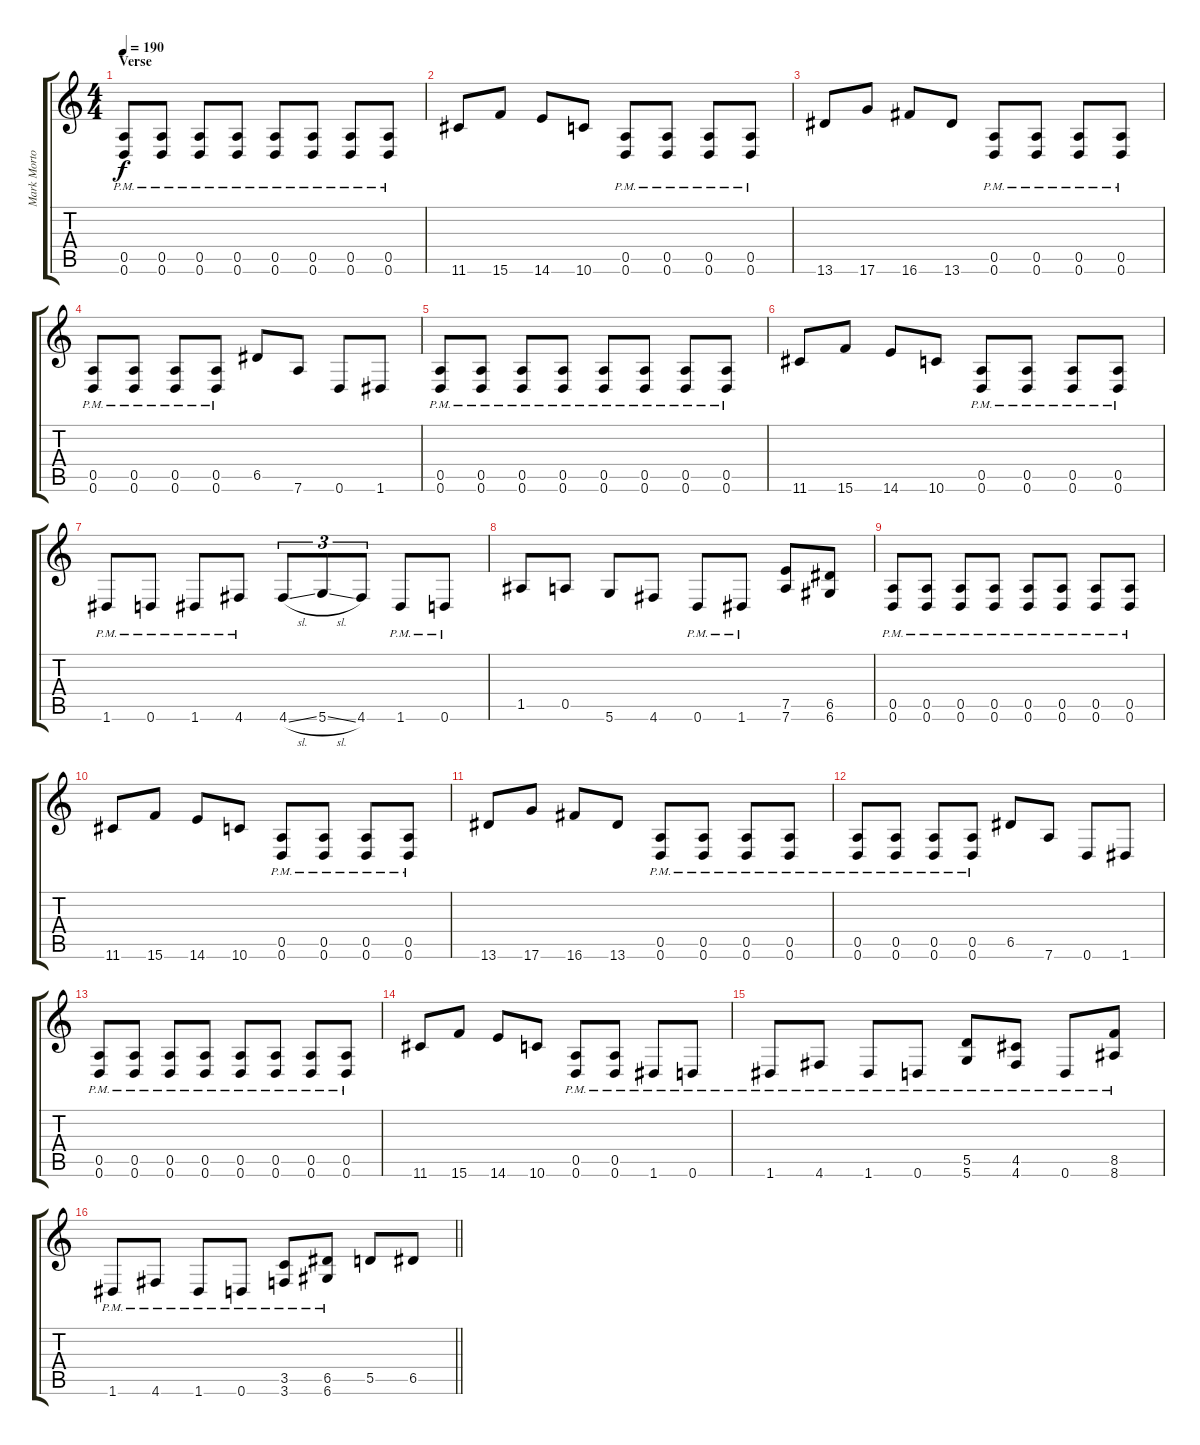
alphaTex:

\track ("Mark Morton" "Mark Morto") {instrument distortionguitar}
\staff {score tabs}
\tuning (E4 B3 G3 D3 A2 D2) {hide}
\ts (4 4)
\section ("" "Verse")
\tempo 190
\clef g2
\ks c
(0.5{pm} 0.6{pm}).8{dy f} (0.5{pm} 0.6{pm}).8 (0.5{pm} 0.6{pm}).8 (0.5{pm} 0.6{pm}).8 (0.5{pm} 0.6{pm}).8 (0.5{pm} 0.6{pm}).8 (0.5{pm} 0.6{pm}).8 (0.5{pm} 0.6{pm}).8 |
11.6.8 15.6.8 14.6.8 10.6.8 (0.5{pm} 0.6{pm}).8 (0.5{pm} 0.6{pm}).8 (0.5{pm} 0.6{pm}).8 (0.5{pm} 0.6{pm}).8 |
13.6.8 17.6.8 16.6.8 13.6.8 (0.5{pm} 0.6{pm}).8 (0.5{pm} 0.6{pm}).8 (0.5{pm} 0.6{pm}).8 (0.5{pm} 0.6{pm}).8 |
(0.5{pm} 0.6{pm}).8 (0.5{pm} 0.6{pm}).8 (0.5{pm} 0.6{pm}).8 (0.5{pm} 0.6{pm}).8 6.5.8 7.6.8 0.6.8 1.6.8 |
(0.5{pm} 0.6{pm}).8 (0.5{pm} 0.6{pm}).8 (0.5{pm} 0.6{pm}).8 (0.5{pm} 0.6{pm}).8 (0.5{pm} 0.6{pm}).8 (0.5{pm} 0.6{pm}).8 (0.5{pm} 0.6{pm}).8 (0.5{pm} 0.6{pm}).8 |
11.6.8 15.6.8 14.6.8 10.6.8 (0.5{pm} 0.6{pm}).8 (0.5{pm} 0.6{pm}).8 (0.5{pm} 0.6{pm}).8 (0.5{pm} 0.6{pm}).8 |
1.6{pm}.8 0.6{pm}.8 1.6{pm}.8 4.6{pm}.8 4.6{sl}.8{tu (3 2)} 5.6{sl}.8{tu (3 2)} 4.6.8{tu (3 2)} 1.6{pm}.8 0.6{pm}.8 |
1.5.8 0.5.8 5.6.8 4.6.8 0.6{pm}.8 1.6{pm}.8 (7.5 7.6).8 (6.5 6.6).8 |
(0.5{pm} 0.6{pm}).8 (0.5{pm} 0.6{pm}).8 (0.5{pm} 0.6{pm}).8 (0.5{pm} 0.6{pm}).8 (0.5{pm} 0.6{pm}).8 (0.5{pm} 0.6{pm}).8 (0.5{pm} 0.6{pm}).8 (0.5{pm} 0.6{pm}).8 |
11.6.8 15.6.8 14.6.8 10.6.8 (0.5{pm} 0.6{pm}).8 (0.5{pm} 0.6{pm}).8 (0.5{pm} 0.6{pm}).8 (0.5{pm} 0.6{pm}).8 |
13.6.8 17.6.8 16.6.8 13.6.8 (0.5{pm} 0.6{pm}).8 (0.5{pm} 0.6{pm}).8 (0.5{pm} 0.6{pm}).8 (0.5{pm} 0.6{pm}).8 |
(0.5{pm} 0.6{pm}).8 (0.5{pm} 0.6{pm}).8 (0.5{pm} 0.6{pm}).8 (0.5{pm} 0.6{pm}).8 6.5.8 7.6.8 0.6.8 1.6.8 |
(0.5{pm} 0.6{pm}).8 (0.5{pm} 0.6{pm}).8 (0.5{pm} 0.6{pm}).8 (0.5{pm} 0.6{pm}).8 (0.5{pm} 0.6{pm}).8 (0.5{pm} 0.6{pm}).8 (0.5{pm} 0.6{pm}).8 (0.5{pm} 0.6{pm}).8 |
11.6.8 15.6.8 14.6.8 10.6.8 (0.5{pm} 0.6{pm}).8 (0.5{pm} 0.6{pm}).8 1.6{pm}.8 0.6{pm}.8 |
1.6{pm}.8 4.6{pm}.8 1.6{pm}.8 0.6{pm}.8 (5.5{pm} 5.6{pm}).8 (4.5{pm} 4.6{pm}).8 0.6{pm}.8 (8.5{pm} 8.6{pm}).8 |
\barLineRight lightlight
1.6{pm}.8 4.6{pm}.8 1.6{pm}.8 0.6{pm}.8 (3.5{pm} 3.6{pm}).8 (6.5{pm} 6.6{pm}).8 5.5.8 6.5.8
